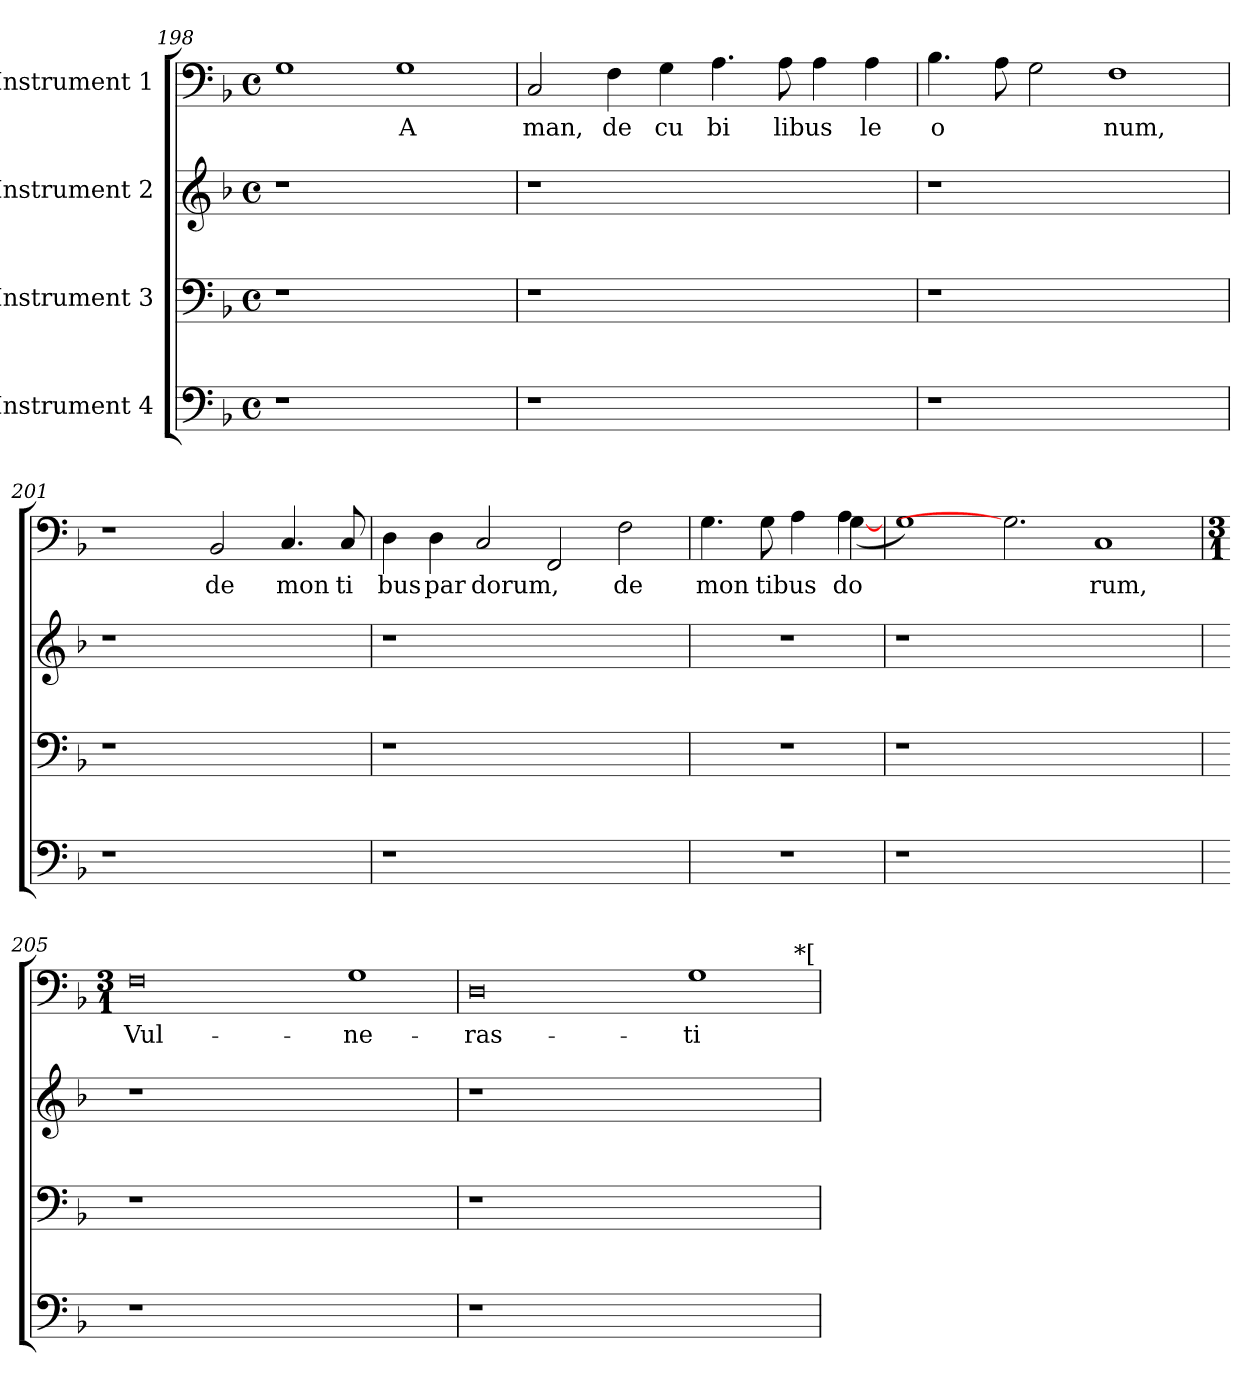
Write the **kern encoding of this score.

**kern	**kern	**kern	**kern	**text
*part4	*part3	*part2	*part1	*part1
*staff4	*staff3	*staff2	*staff1	*staff1
*I"Instrument 4	*I"Instrument 3	*I"Instrument 2	*I"Instrument 1	*
*clefF4	*clefF4	*clefG2	*clefF4	*
*k[b-]	*k[b-]	*k[b-]	*k[b-]	*
*F:	*F:	*F:	*F:	*
*M4/4	*M4/4	*M4/4	*M4/4	*
*met(c)	*met(c)	*met(c)	*met(c)	*
=198	=198	=198	=198	=198
1r	1r	1r	1G	.
!	!	!	!	!LO:LY:b:cj
1ryy	1ryy	1ryy	1G	A
=199	=199	=199	=199	=199
!	!	!	!	!LO:LY:b:cj
1r	1r	1r	2C/	man,
!	!	!	!	!LO:LY:b:cj
.	.	.	4F\	de
!	!	!	!	!LO:LY:b:cj
.	.	.	4G\	cu
!	!	!	!	!LO:LY:b:cj
1ryy	1ryy	1ryy	4.A\	bi
!	!	!	!	!LO:LY:b
.	.	.	8A\	libus
.	.	.	4A\	.
!	!	!	!	!LO:LY:b:cj
.	.	.	4A\	le
!!LO:LB:g=z
=200	=200	=200	=200	=200
!	!	!	!	!LO:LY:b:cj
1r	1r	1r	4.B-\	o
.	.	.	8A\	.
.	.	.	2G\	.
!	!	!	!	!LO:LY:b:cj
1ryy	1ryy	1ryy	1F	num,
=201	=201	=201	=201	=201
1r	1r	1r	1r	.
!	!	!	!	!LO:LY:b:cj
1ryy	1ryy	1ryy	2BB-/	de
!	!	!	!	!LO:LY:b:cj
.	.	.	4.C/	mon
!	!	!	!	!LO:LY:b:cj
.	.	.	8C/	ti
=202	=202	=202	=202	=202
!	!	!	!	!LO:LY:b:cj
1r	1r	1r	4D\	bus
!	!	!	!	!LO:LY:b:cj
.	.	.	4D\	par
!	!	!	!	!LO:LY:b
.	.	.	2C/	dorum,
1ryy	1ryy	1ryy	2FF/	.
!	!	!	!	!LO:LY:b:cj
.	.	.	2F\	de
=203	=203	=203	=203	=203
!	!	!	!	!LO:LY:b:cj
*	*	*	*^	*
1r	1r	1r	4.G\	2.ryy	mon
!	!	!	!	!	!LO:LY:b
.	.	.	8G\	.	tibus
.	.	.	4A\	.	.
!	!	!	!	!	!LO:LY:b:cj
!	!	!	!	!	!LO:LY:b:cj
.	.	.	4A\	(>[4G	do
*	*	*	*v	*v	*
=204	=204	=204	=204	=204
1r	1r	1r	1G)	.
1..ryy	1..ryy	1..ryy	2.G]	.
!	!	!	!	!LO:LY:b:cj
.	.	.	1C	rum,
!!LO:LB:g=z
=205	=205	=205	=205	=205
*	*	*	*M3/1	*
!	!	!	!	!LO:LY:b:cj
1r	1r	1r	0F	Vul-
0ryy	0ryy	0ryy	.	.
!	!	!	!	!LO:LY:b:cj
.	.	.	1G	-ne-
=206	=206	=206	=206	=206
!	!	!	!	!LO:LY:b:cj
*	*	*	*^	*
1r	1r	1r	0D	1ryy	-ras-
0ryy	0ryy	0ryy	.	1ryy	.
!	!	!	!	!	!LO:LY:b:cj
.	.	.	1G	2...ryy	-ti
!	!	!	!	!LO:TX:a:t=*[	!
.	.	.	.	16ryy	.
*	*	*	*v	*v	*
=	=	=	=	=
*-	*-	*-	*-	*-
